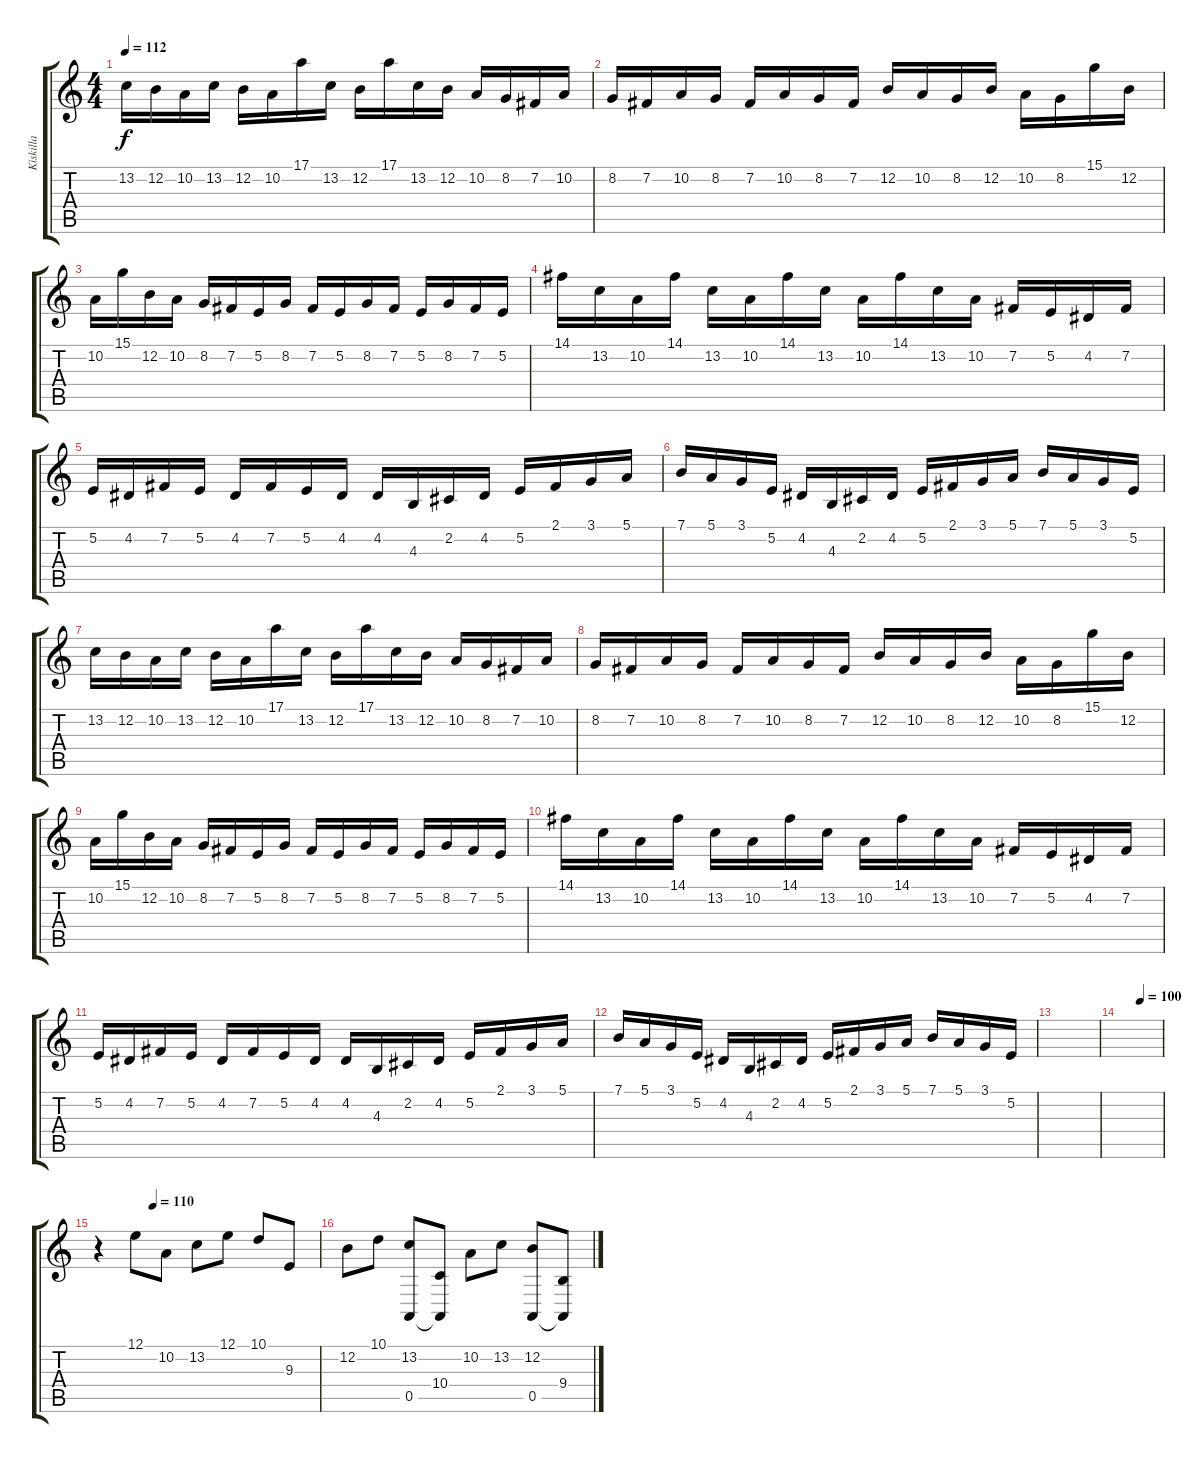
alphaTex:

\track ("Kiskilla" "Kiskilla") {instrument harpsichord}
\staff {score tabs}
\tuning (E4 B3 G3 D3 A2 E2) {hide}
\ts (4 4)
\tempo 112
\clef g2
\ks c
13.2.16{dy f} 12.2.16 10.2.16 13.2.16 12.2.16 10.2.16 17.1.16 13.2.16 12.2.16 17.1.16 13.2.16 12.2.16 10.2.16 8.2.16 7.2.16 10.2.16 |
8.2.16 7.2.16 10.2.16 8.2.16 7.2.16 10.2.16 8.2.16 7.2.16 12.2.16 10.2.16 8.2.16 12.2.16 10.2.16 8.2.16 15.1.16 12.2.16 |
10.2.16 15.1.16 12.2.16 10.2.16 8.2.16 7.2.16 5.2.16 8.2.16 7.2.16 5.2.16 8.2.16 7.2.16 5.2.16 8.2.16 7.2.16 5.2.16 |
14.1.16 13.2.16 10.2.16 14.1.16 13.2.16 10.2.16 14.1.16 13.2.16 10.2.16 14.1.16 13.2.16 10.2.16 7.2.16 5.2.16 4.2.16 7.2.16 |
5.2.16 4.2.16 7.2.16 5.2.16 4.2.16 7.2.16 5.2.16 4.2.16 4.2.16 4.3.16 2.2.16 4.2.16 5.2.16 2.1.16 3.1.16 5.1.16 |
7.1.16 5.1.16 3.1.16 5.2.16 4.2.16 4.3.16 2.2.16 4.2.16 5.2.16 2.1.16 3.1.16 5.1.16 7.1.16 5.1.16 3.1.16 5.2.16 |
13.2.16 12.2.16 10.2.16 13.2.16 12.2.16 10.2.16 17.1.16 13.2.16 12.2.16 17.1.16 13.2.16 12.2.16 10.2.16 8.2.16 7.2.16 10.2.16 |
8.2.16 7.2.16 10.2.16 8.2.16 7.2.16 10.2.16 8.2.16 7.2.16 12.2.16 10.2.16 8.2.16 12.2.16 10.2.16 8.2.16 15.1.16 12.2.16 |
10.2.16 15.1.16 12.2.16 10.2.16 8.2.16 7.2.16 5.2.16 8.2.16 7.2.16 5.2.16 8.2.16 7.2.16 5.2.16 8.2.16 7.2.16 5.2.16 |
14.1.16 13.2.16 10.2.16 14.1.16 13.2.16 10.2.16 14.1.16 13.2.16 10.2.16 14.1.16 13.2.16 10.2.16 7.2.16 5.2.16 4.2.16 7.2.16 |
5.2.16 4.2.16 7.2.16 5.2.16 4.2.16 7.2.16 5.2.16 4.2.16 4.2.16 4.3.16 2.2.16 4.2.16 5.2.16 2.1.16 3.1.16 5.1.16 |
7.1.16 5.1.16 3.1.16 5.2.16 4.2.16 4.3.16 2.2.16 4.2.16 5.2.16 2.1.16 3.1.16 5.1.16 7.1.16 5.1.16 3.1.16 5.2.16 |
|
\tempo (100 0.5)
|
\tempo (110 0.25)
r.4 12.1.8{volume 13 instrument acousticgrandpiano} 10.2.8 13.2.8 12.1.8 10.1.8 9.3.8 |
12.2.8 10.1.8 (13.2 0.5).8 (10.4 0.5{t}).8 10.2.8 13.2.8 (12.2 0.5).8 (9.4 0.5{t}).8
